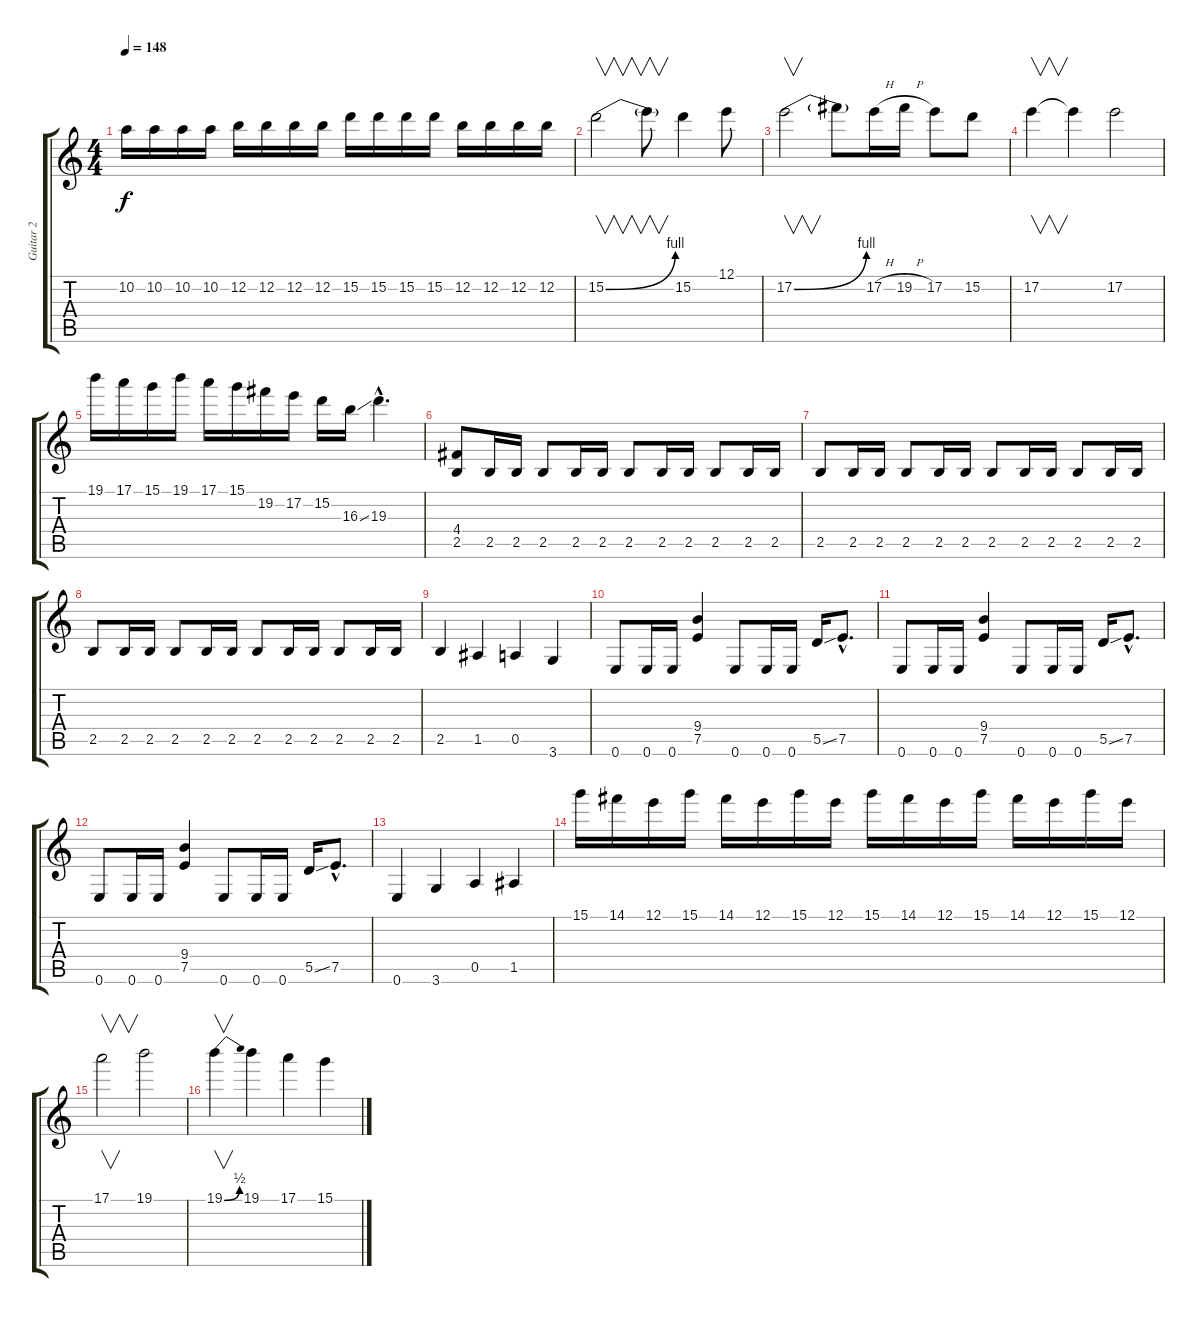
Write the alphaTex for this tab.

\track ("Guitar 2" "Guitar 2") {instrument overdrivenguitar}
\staff {score tabs}
\tuning (E4 B3 G3 D3 A2 E2) {hide}
\ts (4 4)
\tempo 148
\clef g2
\ks c
10.2.16{dy f} 10.2.16 10.2.16 10.2.16 12.2.16 12.2.16 12.2.16 12.2.16 15.2.16 15.2.16 15.2.16 15.2.16 12.2.16 12.2.16 12.2.16 12.2.16 |
15.2{be (bend 0 0 60 4)}.2{v} 15.2{t}.8{v} 15.2.4 12.1.8 |
17.2{be (bend 0 0 60 4)}.2{v} 17.2{t}.8 17.2{h}.16 19.2{h}.16 17.2.8 15.2.8 |
17.2.4{v} 17.2{t}.4 17.2.2 |
19.1.16 17.1.16 15.1.16 19.1.16 17.1.16 15.1.16 19.2.16 17.2.16 15.2.16 16.3{ss}.16 19.3{hac}.4{d} |
(4.4 2.5).8 2.5.16 2.5.16 2.5.8 2.5.16 2.5.16 2.5.8 2.5.16 2.5.16 2.5.8 2.5.16 2.5.16 |
2.5.8 2.5.16 2.5.16 2.5.8 2.5.16 2.5.16 2.5.8 2.5.16 2.5.16 2.5.8 2.5.16 2.5.16 |
2.5.8 2.5.16 2.5.16 2.5.8 2.5.16 2.5.16 2.5.8 2.5.16 2.5.16 2.5.8 2.5.16 2.5.16 |
2.5.4 1.5.4 0.5.4 3.6.4 |
0.6.8 0.6.16 0.6.16 (9.4 7.5).4 0.6.8 0.6.16 0.6.16 5.5{ss}.16 7.5{hac}.8{d} |
0.6.8 0.6.16 0.6.16 (9.4 7.5).4 0.6.8 0.6.16 0.6.16 5.5{ss}.16 7.5{hac}.8{d} |
0.6.8 0.6.16 0.6.16 (9.4 7.5).4 0.6.8 0.6.16 0.6.16 5.5{ss}.16 7.5{hac}.8{d} |
0.6.4 3.6.4 0.5.4 1.5.4 |
15.1.16 14.1.16 12.1.16 15.1.16 14.1.16 12.1.16 15.1.16 12.1.16 15.1.16 14.1.16 12.1.16 15.1.16 14.1.16 12.1.16 15.1.16 12.1.16 |
17.1.2{v} 19.1.2 |
19.1{be (bend 0 0 60 2)}.4{v} 19.1.4 17.1.4 15.1.4
